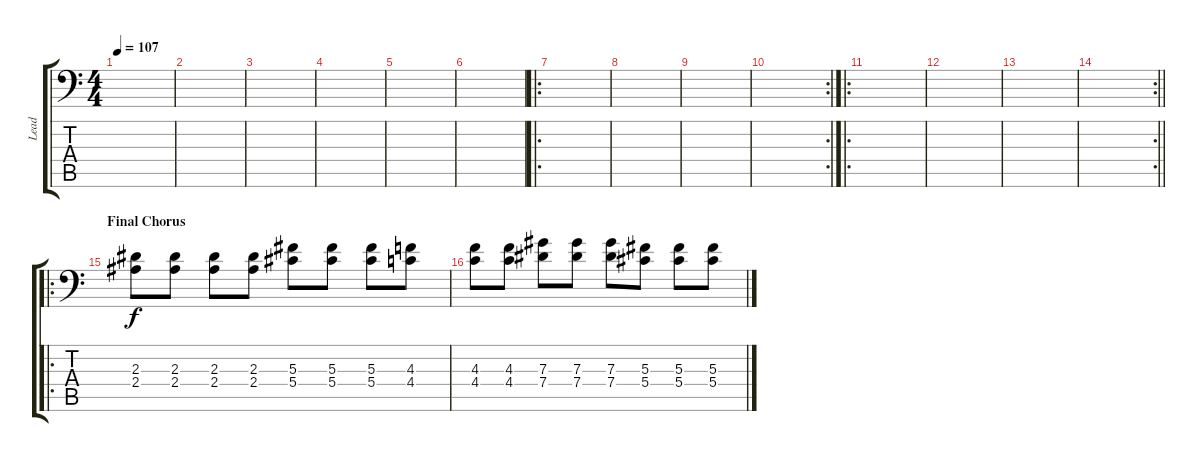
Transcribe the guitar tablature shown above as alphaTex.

\track ("Lead" "Lead") {instrument distortionguitar}
\staff {score tabs}
\tuning (Bb3 F3 Db3 Ab2 Eb2 Bb1) {hide}
\ts (4 4)
\tempo 107
\clef f4
\ks c
|
|
|
|
|
|
\ro
|
|
|
\rc 2
|
\ro
|
|
|
\rc 2
\barLineRight lightlight
|
\ro
\section ("" "Final Chorus")
(2.3 2.4).8 (2.3 2.4).8 (2.3 2.4).8 (2.3 2.4).8 (5.3 5.4).8 (5.3 5.4).8 (5.3 5.4).8 (4.3 4.4).8 |
(4.3 4.4).8 (4.3 4.4).8 (7.3 7.4).8 (7.3 7.4).8 (7.3 7.4).8 (5.3 5.4).8 (5.3 5.4).8 (5.3 5.4).8
